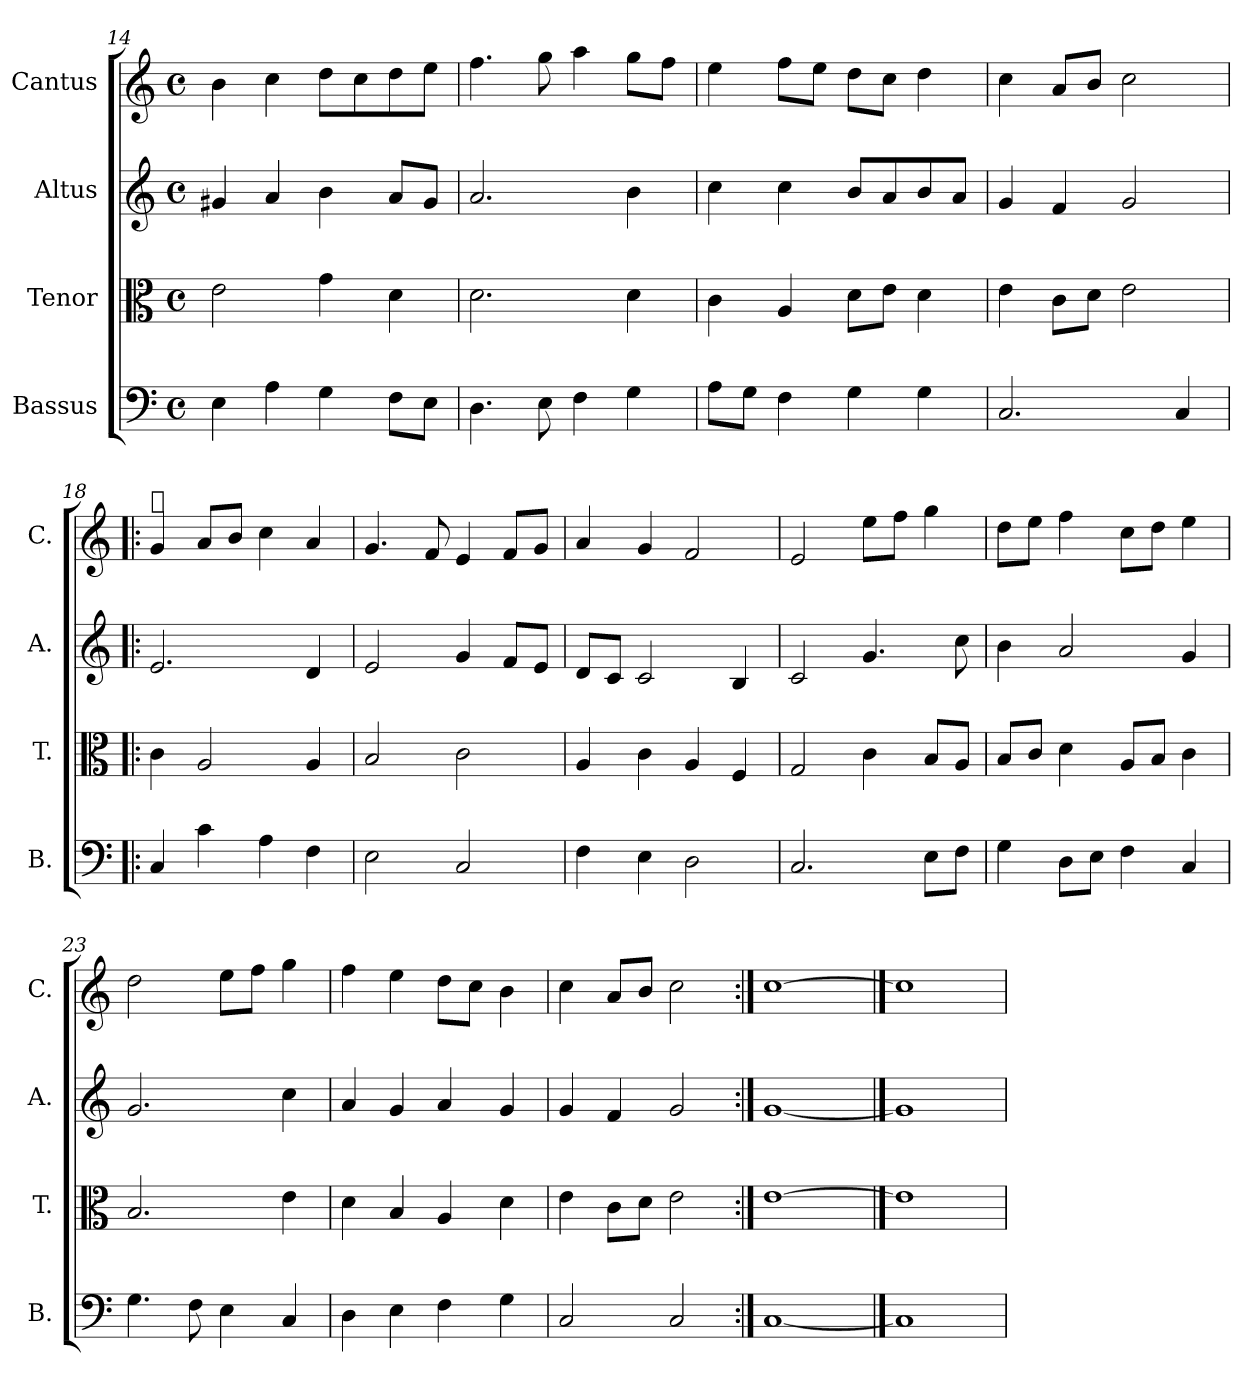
**kern	**kern	**kern	**kern
*part4	*part3	*part2	*part1
*staff4	*staff3	*staff2	*staff1
*I"Bassus	*I"Tenor	*I"Altus	*I"Cantus
*I'B.	*I'T.	*I'A.	*I'C.
*clefF4	*clefC3	*clefG2	*clefG2
*k[]	*k[]	*k[]	*k[]
*M4/4	*M4/4	*M4/4	*M4/4
*met(c)	*met(c)	*met(c)	*met(c)
=14	=14	=14	=14
4E\	2e\	4g#X/	4b\
4A\	.	4a/	4cc\
4G\	4g\	4b\	8dd\L
.	.	.	8cc\
8F\L	4d\	8a/L	8dd\
8E\J	.	8g#/J	8ee\J
=15	=15	=15	=15
4.D\	2.d\	2.a/	4.ff\
8E\	.	.	8gg\
4F\	.	.	4aa\
4G\	4d\	4b\	8gg\L
.	.	.	8ff\J
=16	=16	=16	=16
8A\L	4c\	4cc\	4ee\
8G\J	.	.	.
4F\	4A/	4cc\	8ff\L
.	.	.	8ee\J
4G\	8d\L	8b/L	8dd\L
.	8e\J	8a/	8cc\J
4G\	4d\	8b/	4dd\
.	.	8a/J	.
=17	=17	=17	=17
2.C/	4e\	4g/	4cc\
.	8c\L	4f/	8a/L
.	8d\J	.	8b/J
.	2e\	2g/	2cc\
4C/	.	.	.
=18!|:	=18!|:	=18!|:	=18!|:
!	!	!	!LO:TX:a:t=𝄋
4C/	4c\	2.e/	4g/
4c\	2A/	.	8a/L
.	.	.	8b/J
4A\	.	.	4cc\
4F\	4A/	4d/	4a/
!!LO:LB:g=z
=19	=19	=19	=19
2E\	2B/	2e/	4.g/
.	.	.	8f/
2C/	2c\	4g/	4e/
.	.	8f/L	8f/L
.	.	8e/J	8g/J
=20	=20	=20	=20
4F\	4A/	8d/L	4a/
.	.	8c/J	.
4E\	4c\	2c/	4g/
2D\	4A/	.	2f/
.	4F/	4B/	.
=21	=21	=21	=21
2.C/	2G/	2c/	2e/
.	4c\	4.g/	8ee\L
.	.	.	8ff\J
8E\L	8B/L	.	4gg\
8F\J	8A/J	8cc\	.
=22	=22	=22	=22
4G\	8B/L	4b\	8dd\L
.	8c/J	.	8ee\J
8D\L	4d\	2a/	4ff\
8E\J	.	.	.
4F\	8A/L	.	8cc\L
.	8B/J	.	8dd\J
4C/	4c\	4g/	4ee\
=23	=23	=23	=23
4.G\	2.B/	2.g/	2dd\
8F\	.	.	.
4E\	.	.	8ee\L
.	.	.	8ff\J
4C/	4e\	4cc\	4gg\
=24	=24	=24	=24
4D\	4d\	4a/	4ff\
4E\	4B/	4g/	4ee\
4F\	4A/	4a/	8dd\L
.	.	.	8cc\J
4G\	4d\	4g/	4b\
=25	=25	=25	=25
2C/	4e\	4g/	4cc\
.	8c\L	4f/	8a/L
.	8d\J	.	8b/J
2C/	2e\	2g/	2cc\
=26:|!	=26:|!	=26:|!	=26:|!
[1C	[1e	[1g	[1cc
==27	==27	==27	==27
1C]	1e]	1g]	1cc]
=	=	=	=
*-	*-	*-	*-
